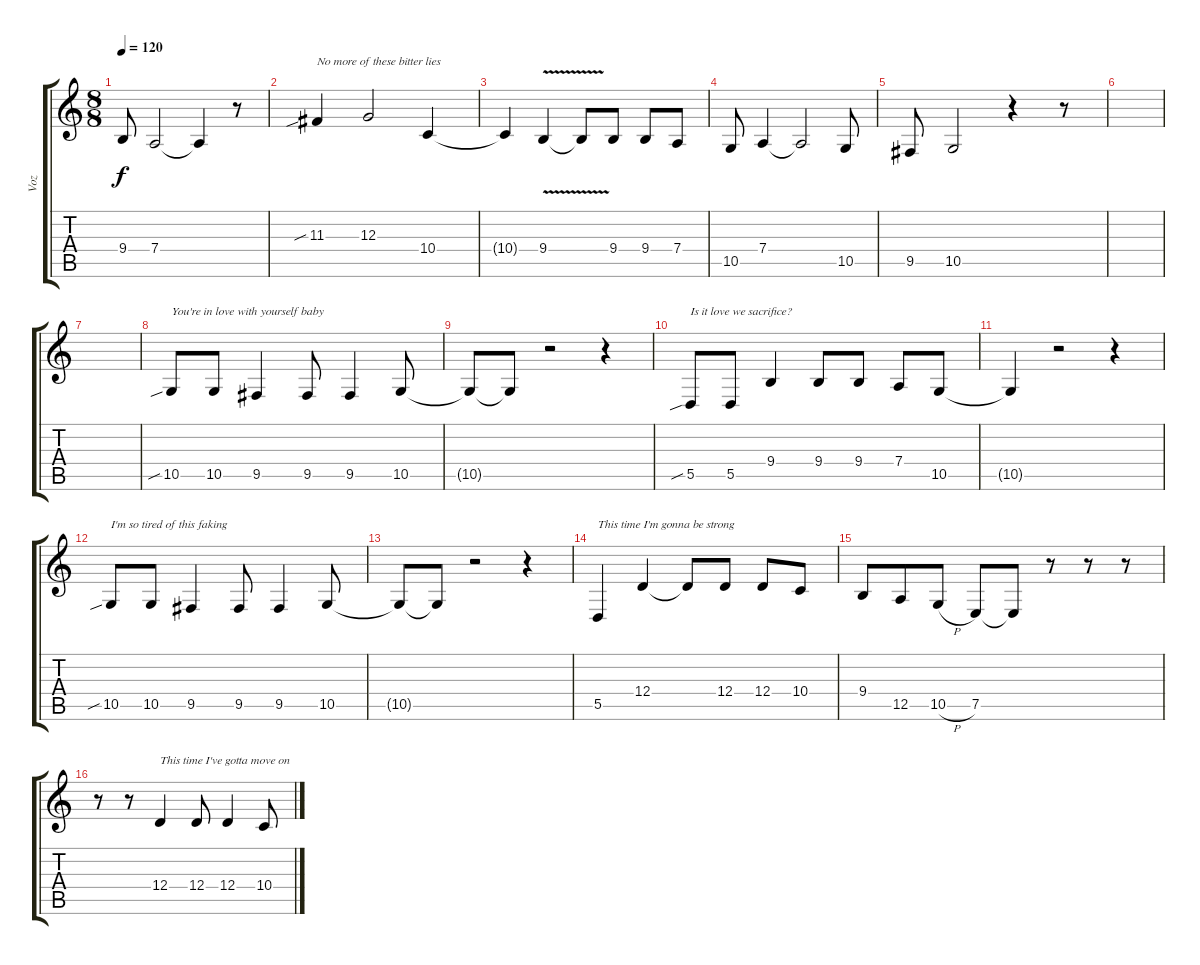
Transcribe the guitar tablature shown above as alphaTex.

\track ("Voz" "Voz") {instrument cello}
\staff {score tabs}
\tuning (E4 B3 G3 D3 A2 D2) {hide}
\ts (8 8)
\tempo 120
\clef g2
\ks c
9.4.8{dy f} 7.4.2 7.4{t}.4 r.8 |
11.3{sib}.4{txt "No more of these bitter lies"} 12.3.2 10.4.4 |
10.4{t}.4 9.4{v}.4 9.4{t}.8 9.4.8 9.4.8 7.4.8 |
10.5.8 7.4.4 7.4{t}.2 10.5.8 |
9.5.8 10.5.2 r.4 r.8 |
|
|
10.5{sib}.8{txt "You're in love with yourself baby"} 10.5.8 9.5.4 9.5.8 9.5.4 10.5.8 |
10.5{t}.8 10.5{t}.8 r.2 r.4 |
5.5{sib}.8{txt "Is it love we sacrifice?"} 5.5.8 9.4.4 9.4.8 9.4.8 7.4.8 10.5.8 |
10.5{t}.4 r.2 r.4 |
10.5{sib}.8{txt "I'm so tired of this faking"} 10.5.8 9.5.4 9.5.8 9.5.4 10.5.8 |
10.5{t}.8 10.5{t}.8 r.2 r.4 |
5.5.4{txt "This time I'm gonna be strong"} 12.4.4 12.4{t}.8 12.4.8 12.4.8 10.4.8 |
9.4.8 12.5.8 10.5{h}.8 7.5.8 7.5{t}.8 r.8 r.8 r.8 |
r.8 r.8 12.4.4{txt "This time I've gotta move on"} 12.4.8 12.4.4 10.4.8
